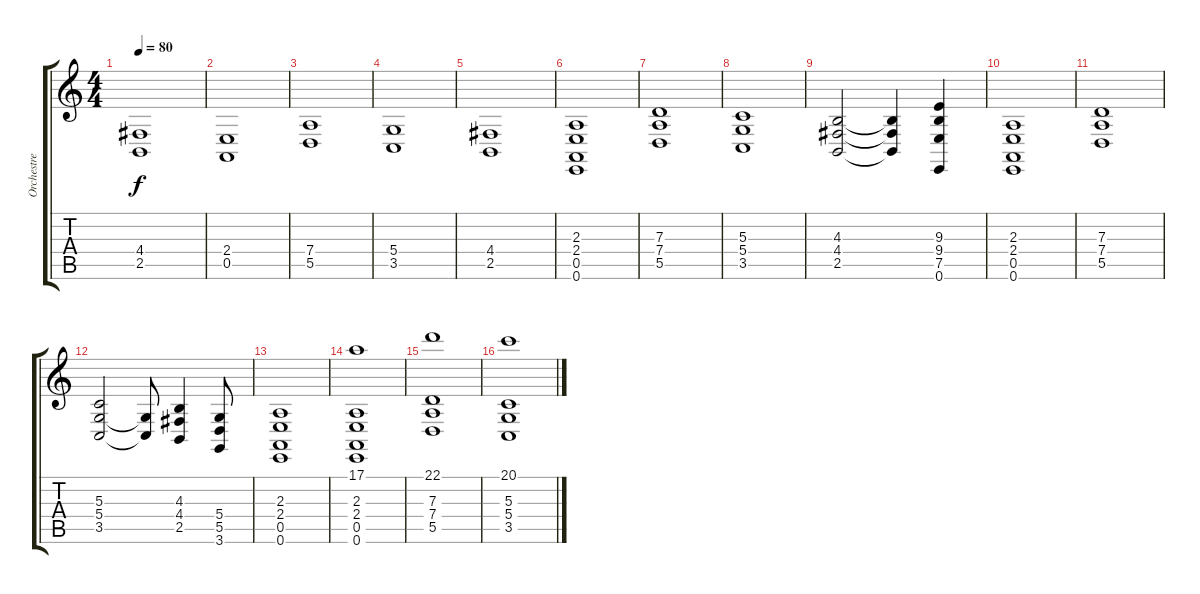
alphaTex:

\track ("Orchestre" "Orchestre") {instrument stringensemble1}
\staff {score tabs}
\tuning (E4 B3 G3 D3 A2 E2) {hide}
\ts (4 4)
\tempo 80
\clef g2
\ks c
(4.4 2.5).1{dy f} |
(2.4 0.5).1 |
(7.4 5.5).1 |
(5.4 3.5).1 |
(4.4 2.5).1 |
(2.3 2.4 0.5 0.6).1 |
(7.3 7.4 5.5).1 |
(5.3 5.4 3.5).1 |
(4.3 4.4 2.5).2 (4.3{t} 4.4{t} 2.5{t}).4 (9.3 9.4 7.5 0.6).4 |
(2.3 2.4 0.5 0.6).1 |
(7.3 7.4 5.5).1 |
(5.3 5.4 3.5).2 (5.4{t} 3.5{t}).8 (4.3 4.4 2.5).4 (5.4 5.5 3.6).8 |
(2.3 2.4 0.5 0.6).1 |
(17.1 2.3 2.4 0.5 0.6).1 |
(22.1 7.3 7.4 5.5).1 |
(20.1 5.3 5.4 3.5).1
